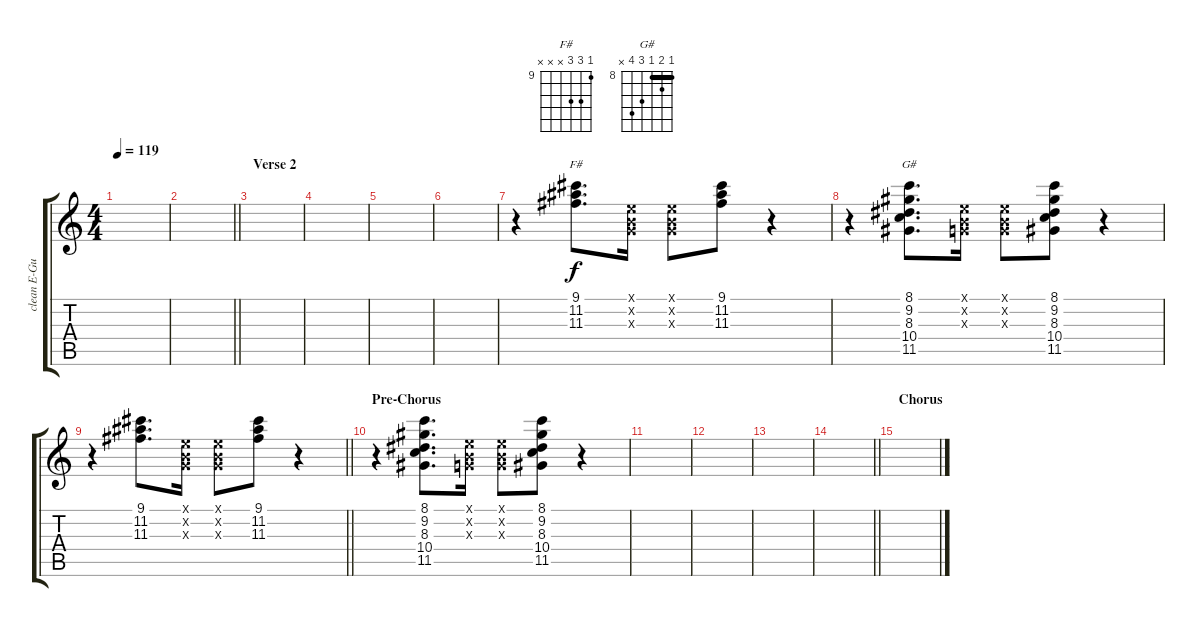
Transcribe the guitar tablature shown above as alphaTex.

\track ("clean E-Guitar" "clean E-Gu") {instrument electricguitarclean}
\staff {score tabs}
\tuning (E4 B3 G3 D3 A2 E2) {hide}
\chord ("F#" 9 11 11 x x x) {firstfret 9}
\chord ("G#" 8 9 8 10 11 x) {firstfret 8 barre 8}
\ts (4 4)
\tempo 119
\clef g2
\ks c
|
\barLineRight lightlight
|
\section ("" "Verse 2")
|
|
|
|
r.4 (9.1 11.2 11.3).8{d ch "F#"} (0.1{x} 0.2{x} 0.3{x}).16 (0.1{x} 0.2{x} 0.3{x}).8 (9.1 11.2 11.3).8 r.4 |
r.4 (8.1 9.2 8.3 10.4 11.5).8{d ch "G#"} (0.1{x} 0.2{x} 0.3{x}).16 (0.1{x} 0.2{x} 0.3{x}).8 (8.1 9.2 8.3 10.4 11.5).8 r.4 |
\barLineRight lightlight
r.4 (9.1 11.2 11.3).8{d} (0.1{x} 0.2{x} 0.3{x}).16 (0.1{x} 0.2{x} 0.3{x}).8 (9.1 11.2 11.3).8 r.4 |
\section ("" "Pre-Chorus")
r.4 (8.1 9.2 8.3 10.4 11.5).8{d} (0.1{x} 0.2{x} 0.3{x}).16 (0.1{x} 0.2{x} 0.3{x}).8 (8.1 9.2 8.3 10.4 11.5).8 r.4 |
|
|
|
\barLineRight lightlight
|
\section ("" "Chorus")
